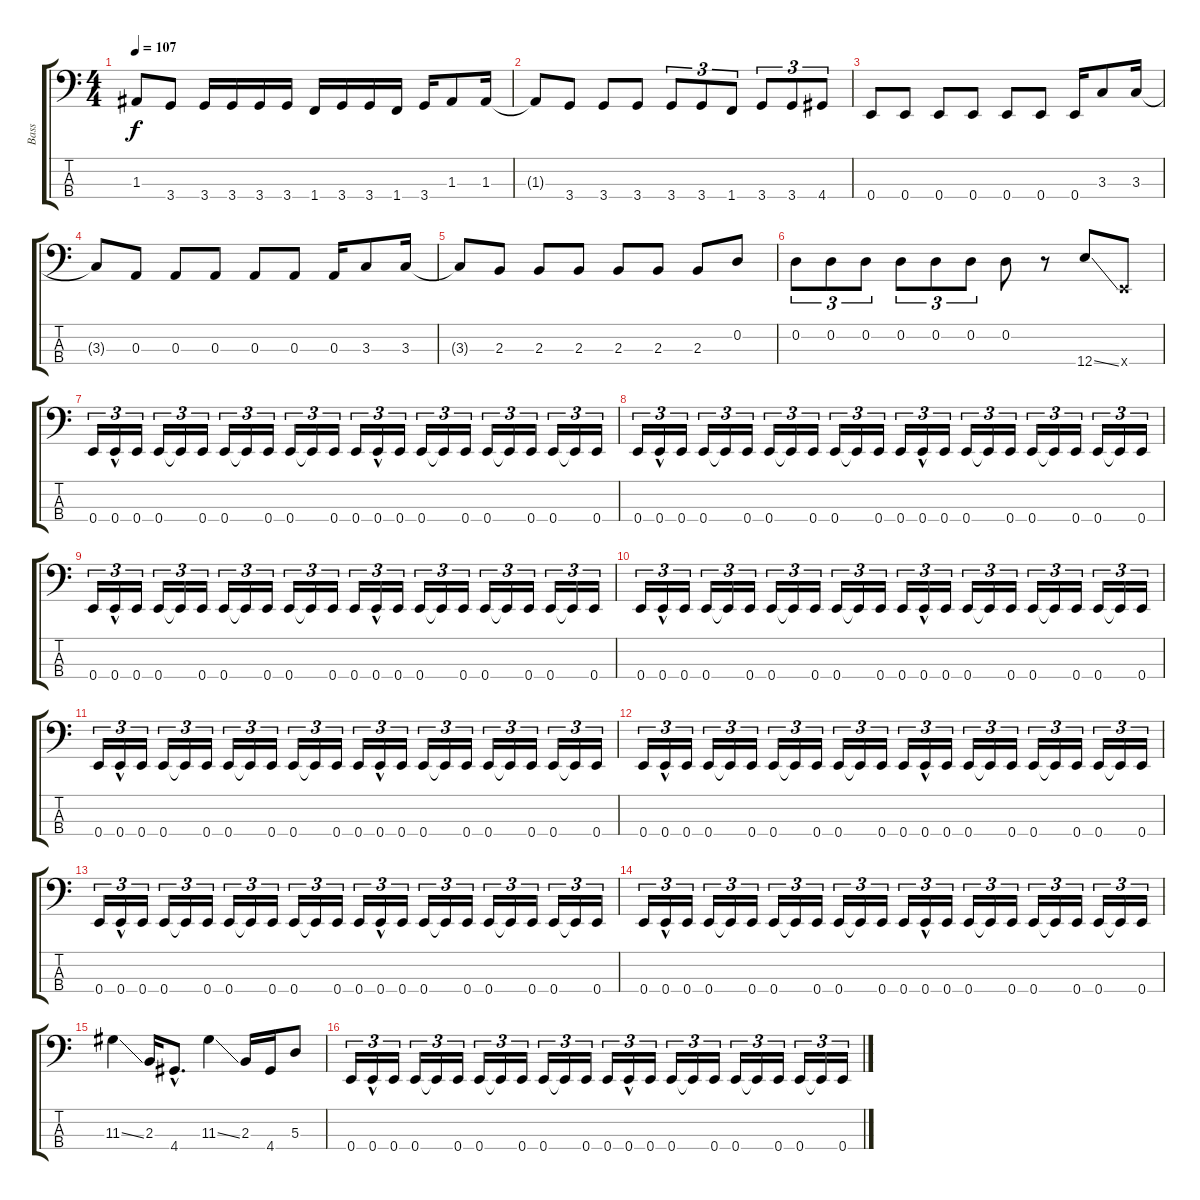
\track ("Bass" "Bass") {instrument electricbasspick}
\staff {score tabs}
\tuning (G2 D2 A1 E1) {hide}
\ts (4 4)
\tempo 107
\clef f4
\ks c
1.3{t}.8{dy f} 3.4.8 3.4.16 3.4.16 3.4.16 3.4.16 1.4.16 3.4.16 3.4.16 1.4.16 3.4.16 1.3.8 1.3.16 |
1.3{t}.8 3.4.8 3.4.8 3.4.8 3.4.8{tu (3 2)} 3.4.8{tu (3 2)} 1.4.8{tu (3 2)} 3.4.8{tu (3 2)} 3.4.8{tu (3 2)} 4.4.8{tu (3 2)} |
0.4.8 0.4.8 0.4.8 0.4.8 0.4.8 0.4.8 0.4.16 3.3.8 3.3.16 |
3.3{t}.8 0.3.8 0.3.8 0.3.8 0.3.8 0.3.8 0.3.16 3.3.8 3.3.16 |
3.3{t}.8 2.3.8 2.3.8 2.3.8 2.3.8 2.3.8 2.3.8 0.2.8 |
0.2.8{tu (3 2)} 0.2.8{tu (3 2)} 0.2.8{tu (3 2)} 0.2.8{tu (3 2)} 0.2.8{tu (3 2)} 0.2.8{tu (3 2)} 0.2.8 r.8 12.4{ss}.8 0.4{x}.8 |
0.4.16{tu (3 2)} 0.4{hac}.16{tu (3 2)} 0.4.16{tu (3 2)} 0.4.16{tu (3 2)} 0.4{t}.16{tu (3 2)} 0.4.16{tu (3 2)} 0.4.16{tu (3 2)} 0.4{t}.16{tu (3 2)} 0.4.16{tu (3 2)} 0.4.16{tu (3 2)} 0.4{t}.16{tu (3 2)} 0.4.16{tu (3 2)} 0.4.16{tu (3 2)} 0.4{hac}.16{tu (3 2)} 0.4.16{tu (3 2)} 0.4.16{tu (3 2)} 0.4{t}.16{tu (3 2)} 0.4.16{tu (3 2)} 0.4.16{tu (3 2)} 0.4{t}.16{tu (3 2)} 0.4.16{tu (3 2)} 0.4.16{tu (3 2)} 0.4{t}.16{tu (3 2)} 0.4.16{tu (3 2)} |
0.4.16{tu (3 2)} 0.4{hac}.16{tu (3 2)} 0.4.16{tu (3 2)} 0.4.16{tu (3 2)} 0.4{t}.16{tu (3 2)} 0.4.16{tu (3 2)} 0.4.16{tu (3 2)} 0.4{t}.16{tu (3 2)} 0.4.16{tu (3 2)} 0.4.16{tu (3 2)} 0.4{t}.16{tu (3 2)} 0.4.16{tu (3 2)} 0.4.16{tu (3 2)} 0.4{hac}.16{tu (3 2)} 0.4.16{tu (3 2)} 0.4.16{tu (3 2)} 0.4{t}.16{tu (3 2)} 0.4.16{tu (3 2)} 0.4.16{tu (3 2)} 0.4{t}.16{tu (3 2)} 0.4.16{tu (3 2)} 0.4.16{tu (3 2)} 0.4{t}.16{tu (3 2)} 0.4.16{tu (3 2)} |
0.4.16{tu (3 2)} 0.4{hac}.16{tu (3 2)} 0.4.16{tu (3 2)} 0.4.16{tu (3 2)} 0.4{t}.16{tu (3 2)} 0.4.16{tu (3 2)} 0.4.16{tu (3 2)} 0.4{t}.16{tu (3 2)} 0.4.16{tu (3 2)} 0.4.16{tu (3 2)} 0.4{t}.16{tu (3 2)} 0.4.16{tu (3 2)} 0.4.16{tu (3 2)} 0.4{hac}.16{tu (3 2)} 0.4.16{tu (3 2)} 0.4.16{tu (3 2)} 0.4{t}.16{tu (3 2)} 0.4.16{tu (3 2)} 0.4.16{tu (3 2)} 0.4{t}.16{tu (3 2)} 0.4.16{tu (3 2)} 0.4.16{tu (3 2)} 0.4{t}.16{tu (3 2)} 0.4.16{tu (3 2)} |
0.4.16{tu (3 2)} 0.4{hac}.16{tu (3 2)} 0.4.16{tu (3 2)} 0.4.16{tu (3 2)} 0.4{t}.16{tu (3 2)} 0.4.16{tu (3 2)} 0.4.16{tu (3 2)} 0.4{t}.16{tu (3 2)} 0.4.16{tu (3 2)} 0.4.16{tu (3 2)} 0.4{t}.16{tu (3 2)} 0.4.16{tu (3 2)} 0.4.16{tu (3 2)} 0.4{hac}.16{tu (3 2)} 0.4.16{tu (3 2)} 0.4.16{tu (3 2)} 0.4{t}.16{tu (3 2)} 0.4.16{tu (3 2)} 0.4.16{tu (3 2)} 0.4{t}.16{tu (3 2)} 0.4.16{tu (3 2)} 0.4.16{tu (3 2)} 0.4{t}.16{tu (3 2)} 0.4.16{tu (3 2)} |
0.4.16{tu (3 2)} 0.4{hac}.16{tu (3 2)} 0.4.16{tu (3 2)} 0.4.16{tu (3 2)} 0.4{t}.16{tu (3 2)} 0.4.16{tu (3 2)} 0.4.16{tu (3 2)} 0.4{t}.16{tu (3 2)} 0.4.16{tu (3 2)} 0.4.16{tu (3 2)} 0.4{t}.16{tu (3 2)} 0.4.16{tu (3 2)} 0.4.16{tu (3 2)} 0.4{hac}.16{tu (3 2)} 0.4.16{tu (3 2)} 0.4.16{tu (3 2)} 0.4{t}.16{tu (3 2)} 0.4.16{tu (3 2)} 0.4.16{tu (3 2)} 0.4{t}.16{tu (3 2)} 0.4.16{tu (3 2)} 0.4.16{tu (3 2)} 0.4{t}.16{tu (3 2)} 0.4.16{tu (3 2)} |
0.4.16{tu (3 2)} 0.4{hac}.16{tu (3 2)} 0.4.16{tu (3 2)} 0.4.16{tu (3 2)} 0.4{t}.16{tu (3 2)} 0.4.16{tu (3 2)} 0.4.16{tu (3 2)} 0.4{t}.16{tu (3 2)} 0.4.16{tu (3 2)} 0.4.16{tu (3 2)} 0.4{t}.16{tu (3 2)} 0.4.16{tu (3 2)} 0.4.16{tu (3 2)} 0.4{hac}.16{tu (3 2)} 0.4.16{tu (3 2)} 0.4.16{tu (3 2)} 0.4{t}.16{tu (3 2)} 0.4.16{tu (3 2)} 0.4.16{tu (3 2)} 0.4{t}.16{tu (3 2)} 0.4.16{tu (3 2)} 0.4.16{tu (3 2)} 0.4{t}.16{tu (3 2)} 0.4.16{tu (3 2)} |
0.4.16{tu (3 2)} 0.4{hac}.16{tu (3 2)} 0.4.16{tu (3 2)} 0.4.16{tu (3 2)} 0.4{t}.16{tu (3 2)} 0.4.16{tu (3 2)} 0.4.16{tu (3 2)} 0.4{t}.16{tu (3 2)} 0.4.16{tu (3 2)} 0.4.16{tu (3 2)} 0.4{t}.16{tu (3 2)} 0.4.16{tu (3 2)} 0.4.16{tu (3 2)} 0.4{hac}.16{tu (3 2)} 0.4.16{tu (3 2)} 0.4.16{tu (3 2)} 0.4{t}.16{tu (3 2)} 0.4.16{tu (3 2)} 0.4.16{tu (3 2)} 0.4{t}.16{tu (3 2)} 0.4.16{tu (3 2)} 0.4.16{tu (3 2)} 0.4{t}.16{tu (3 2)} 0.4.16{tu (3 2)} |
0.4.16{tu (3 2)} 0.4{hac}.16{tu (3 2)} 0.4.16{tu (3 2)} 0.4.16{tu (3 2)} 0.4{t}.16{tu (3 2)} 0.4.16{tu (3 2)} 0.4.16{tu (3 2)} 0.4{t}.16{tu (3 2)} 0.4.16{tu (3 2)} 0.4.16{tu (3 2)} 0.4{t}.16{tu (3 2)} 0.4.16{tu (3 2)} 0.4.16{tu (3 2)} 0.4{hac}.16{tu (3 2)} 0.4.16{tu (3 2)} 0.4.16{tu (3 2)} 0.4{t}.16{tu (3 2)} 0.4.16{tu (3 2)} 0.4.16{tu (3 2)} 0.4{t}.16{tu (3 2)} 0.4.16{tu (3 2)} 0.4.16{tu (3 2)} 0.4{t}.16{tu (3 2)} 0.4.16{tu (3 2)} |
11.3{ss}.4 2.3.16 4.4{hac}.8{d} 11.3{ss}.4 2.3.16 4.4.16 5.3.8 |
0.4.16{tu (3 2)} 0.4{hac}.16{tu (3 2)} 0.4.16{tu (3 2)} 0.4.16{tu (3 2)} 0.4{t}.16{tu (3 2)} 0.4.16{tu (3 2)} 0.4.16{tu (3 2)} 0.4{t}.16{tu (3 2)} 0.4.16{tu (3 2)} 0.4.16{tu (3 2)} 0.4{t}.16{tu (3 2)} 0.4.16{tu (3 2)} 0.4.16{tu (3 2)} 0.4{hac}.16{tu (3 2)} 0.4.16{tu (3 2)} 0.4.16{tu (3 2)} 0.4{t}.16{tu (3 2)} 0.4.16{tu (3 2)} 0.4.16{tu (3 2)} 0.4{t}.16{tu (3 2)} 0.4.16{tu (3 2)} 0.4.16{tu (3 2)} 0.4{t}.16{tu (3 2)} 0.4.16{tu (3 2)}
